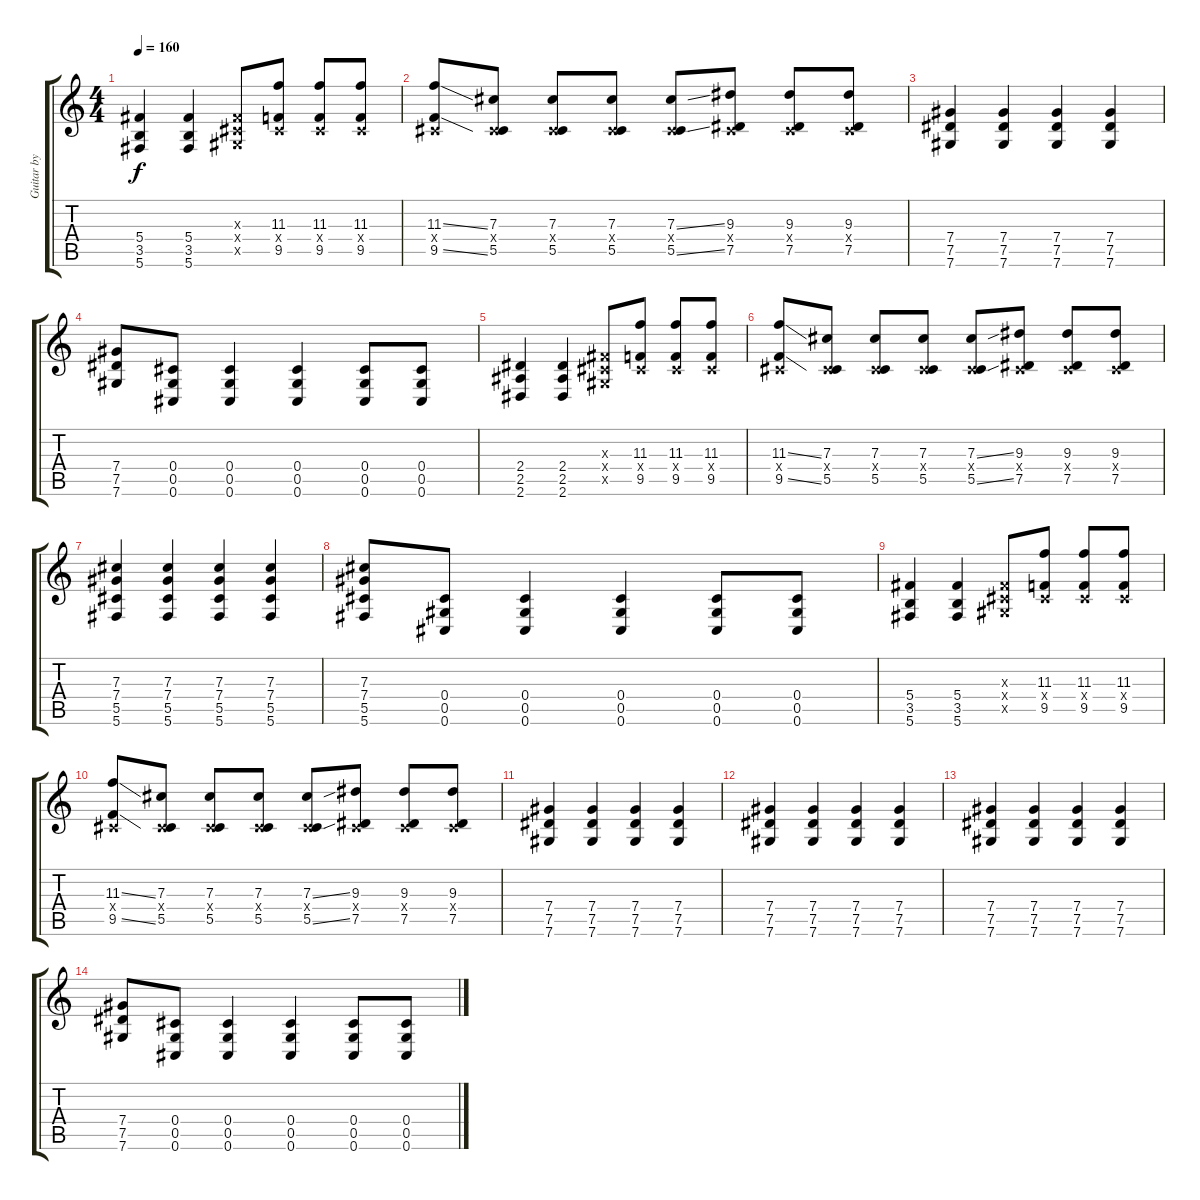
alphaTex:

\track ("Guitar by Brad Delson" "Guitar by ") {instrument distortionguitar}
\staff {score tabs}
\tuning (Eb4 Bb3 Gb3 Db3 Ab2 Db2) {hide}
\ts (4 4)
\tempo 160
\clef g2
\ks c
(5.4 3.5 5.6).4{dy f} (5.4 3.5 5.6).4 (0.3{x} 0.4{x} 0.5{x}).8 (11.3 0.4{x} 9.5).8 (11.3 0.4{x} 9.5).8 (11.3 0.4{x} 9.5).8 |
(11.3{ss} 0.4{x} 9.5{ss}).8 (7.3 0.4{x} 5.5).8 (7.3 0.4{x} 5.5).8 (7.3 0.4{x} 5.5).8 (7.3{ss} 0.4{x} 5.5{ss}).8 (9.3 0.4{x} 7.5).8 (9.3 0.4{x} 7.5).8 (9.3 0.4{x} 7.5).8 |
(7.4 7.5 7.6).4 (7.4 7.5 7.6).4 (7.4 7.5 7.6).4 (7.4 7.5 7.6).4 |
(7.4 7.5 7.6).8 (0.4 0.5 0.6).8 (0.4 0.5 0.6).4 (0.4 0.5 0.6).4 (0.4 0.5 0.6).8 (0.4 0.5 0.6).8 |
(2.4 2.5 2.6).4 (2.4 2.5 2.6).4 (0.3{x} 0.4{x} 0.5{x}).8 (11.3 0.4{x} 9.5).8 (11.3 0.4{x} 9.5).8 (11.3 0.4{x} 9.5).8 |
(11.3{ss} 0.4{x} 9.5{ss}).8 (7.3 0.4{x} 5.5).8 (7.3 0.4{x} 5.5).8 (7.3 0.4{x} 5.5).8 (7.3{ss} 0.4{x} 5.5{ss}).8 (9.3 0.4{x} 7.5).8 (9.3 0.4{x} 7.5).8 (9.3 0.4{x} 7.5).8 |
(7.3 7.4 5.5 5.6).4 (7.3 7.4 5.5 5.6).4 (7.3 7.4 5.5 5.6).4 (7.3 7.4 5.5 5.6).4 |
(7.3 7.4 5.5 5.6).8 (0.4 0.5 0.6).8 (0.4 0.5 0.6).4 (0.4 0.5 0.6).4 (0.4 0.5 0.6).8 (0.4 0.5 0.6).8 |
(5.4 3.5 5.6).4 (5.4 3.5 5.6).4 (0.3{x} 0.4{x} 0.5{x}).8 (11.3 0.4{x} 9.5).8 (11.3 0.4{x} 9.5).8 (11.3 0.4{x} 9.5).8 |
(11.3{ss} 0.4{x} 9.5{ss}).8 (7.3 0.4{x} 5.5).8 (7.3 0.4{x} 5.5).8 (7.3 0.4{x} 5.5).8 (7.3{ss} 0.4{x} 5.5{ss}).8 (9.3 0.4{x} 7.5).8 (9.3 0.4{x} 7.5).8 (9.3 0.4{x} 7.5).8 |
(7.4 7.5 7.6).4 (7.4 7.5 7.6).4 (7.4 7.5 7.6).4 (7.4 7.5 7.6).4 |
(7.4 7.5 7.6).4 (7.4 7.5 7.6).4 (7.4 7.5 7.6).4 (7.4 7.5 7.6).4 |
(7.4 7.5 7.6).4 (7.4 7.5 7.6).4 (7.4 7.5 7.6).4 (7.4 7.5 7.6).4 |
(7.4 7.5 7.6).8 (0.4 0.5 0.6).8 (0.4 0.5 0.6).4 (0.4 0.5 0.6).4 (0.4 0.5 0.6).8 (0.4 0.5 0.6).8
